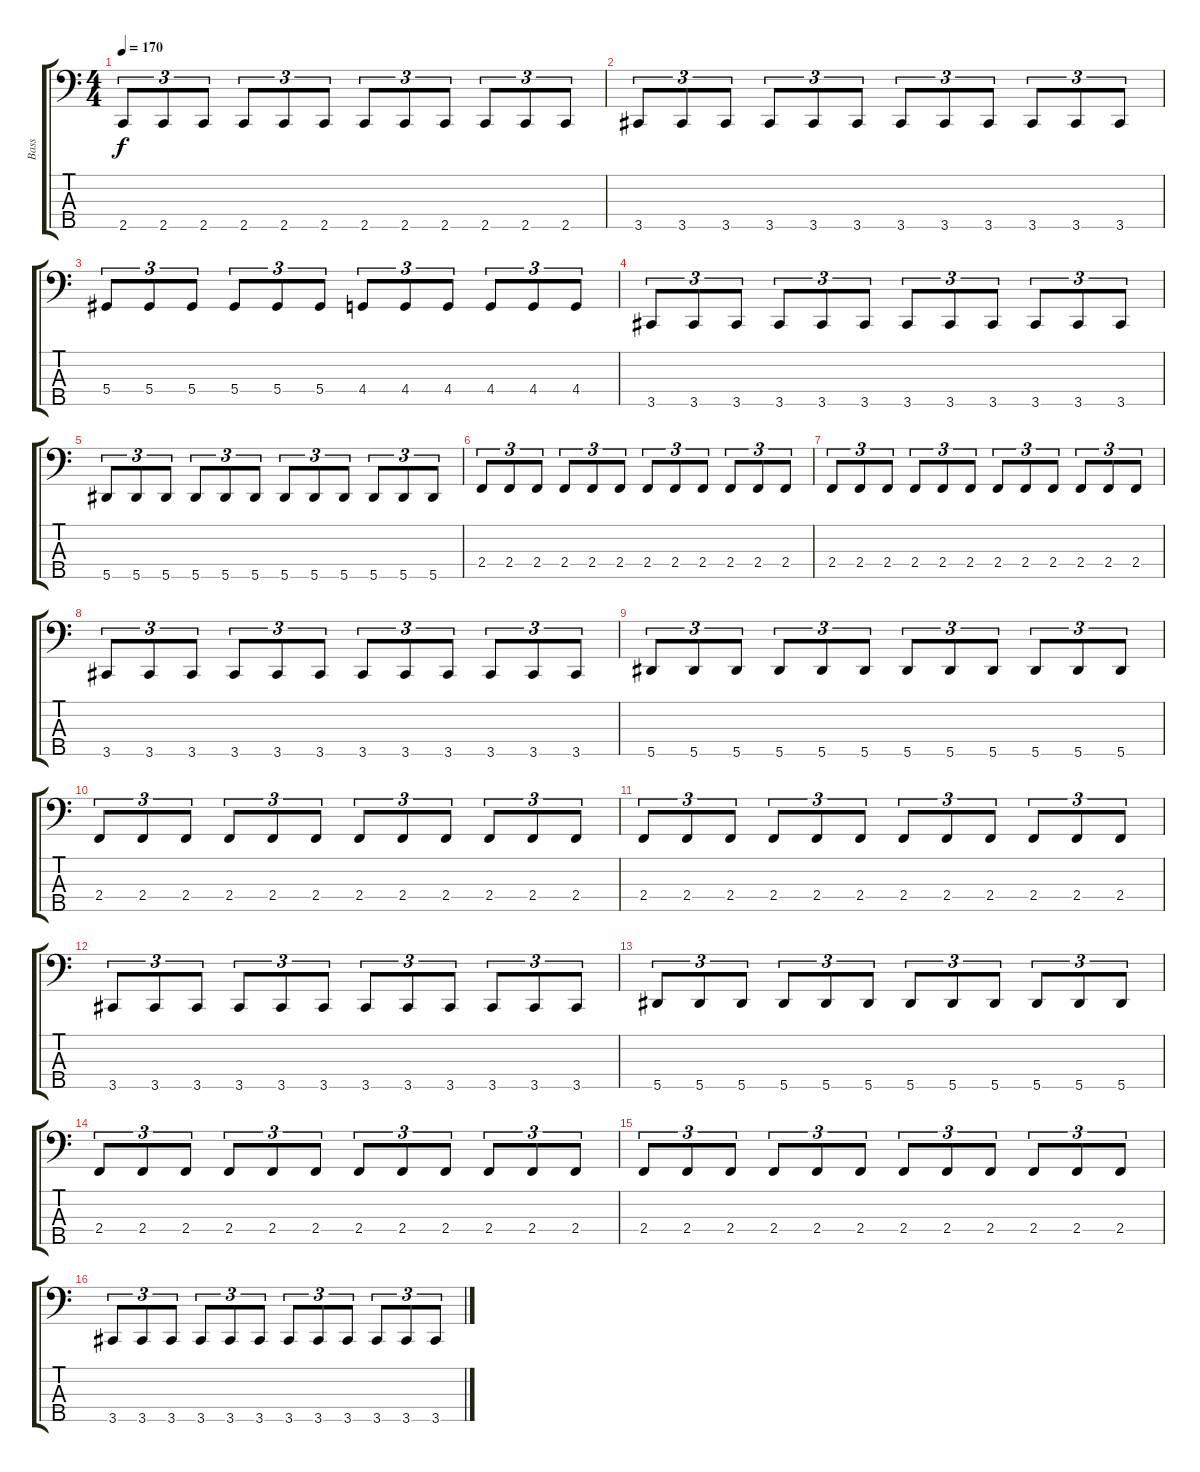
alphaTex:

\track ("Bass" "Bass") {instrument electricbassfinger}
\staff {score tabs}
\tuning (Gb2 Db2 Ab1 Eb1 Bb0) {hide}
\ts (4 4)
\tempo 170
\clef f4
\ks c
2.5.8{tu (3 2) dy f} 2.5.8{tu (3 2)} 2.5.8{tu (3 2)} 2.5.8{tu (3 2)} 2.5.8{tu (3 2)} 2.5.8{tu (3 2)} 2.5.8{tu (3 2)} 2.5.8{tu (3 2)} 2.5.8{tu (3 2)} 2.5.8{tu (3 2)} 2.5.8{tu (3 2)} 2.5.8{tu (3 2)} |
3.5.8{tu (3 2)} 3.5.8{tu (3 2)} 3.5.8{tu (3 2)} 3.5.8{tu (3 2)} 3.5.8{tu (3 2)} 3.5.8{tu (3 2)} 3.5.8{tu (3 2)} 3.5.8{tu (3 2)} 3.5.8{tu (3 2)} 3.5.8{tu (3 2)} 3.5.8{tu (3 2)} 3.5.8{tu (3 2)} |
5.4.8{tu (3 2)} 5.4.8{tu (3 2)} 5.4.8{tu (3 2)} 5.4.8{tu (3 2)} 5.4.8{tu (3 2)} 5.4.8{tu (3 2)} 4.4.8{tu (3 2)} 4.4.8{tu (3 2)} 4.4.8{tu (3 2)} 4.4.8{tu (3 2)} 4.4.8{tu (3 2)} 4.4.8{tu (3 2)} |
3.5.8{tu (3 2)} 3.5.8{tu (3 2)} 3.5.8{tu (3 2)} 3.5.8{tu (3 2)} 3.5.8{tu (3 2)} 3.5.8{tu (3 2)} 3.5.8{tu (3 2)} 3.5.8{tu (3 2)} 3.5.8{tu (3 2)} 3.5.8{tu (3 2)} 3.5.8{tu (3 2)} 3.5.8{tu (3 2)} |
5.5.8{tu (3 2)} 5.5.8{tu (3 2)} 5.5.8{tu (3 2)} 5.5.8{tu (3 2)} 5.5.8{tu (3 2)} 5.5.8{tu (3 2)} 5.5.8{tu (3 2)} 5.5.8{tu (3 2)} 5.5.8{tu (3 2)} 5.5.8{tu (3 2)} 5.5.8{tu (3 2)} 5.5.8{tu (3 2)} |
2.4.8{tu (3 2)} 2.4.8{tu (3 2)} 2.4.8{tu (3 2)} 2.4.8{tu (3 2)} 2.4.8{tu (3 2)} 2.4.8{tu (3 2)} 2.4.8{tu (3 2)} 2.4.8{tu (3 2)} 2.4.8{tu (3 2)} 2.4.8{tu (3 2)} 2.4.8{tu (3 2)} 2.4.8{tu (3 2)} |
2.4.8{tu (3 2)} 2.4.8{tu (3 2)} 2.4.8{tu (3 2)} 2.4.8{tu (3 2)} 2.4.8{tu (3 2)} 2.4.8{tu (3 2)} 2.4.8{tu (3 2)} 2.4.8{tu (3 2)} 2.4.8{tu (3 2)} 2.4.8{tu (3 2)} 2.4.8{tu (3 2)} 2.4.8{tu (3 2)} |
3.5.8{tu (3 2)} 3.5.8{tu (3 2)} 3.5.8{tu (3 2)} 3.5.8{tu (3 2)} 3.5.8{tu (3 2)} 3.5.8{tu (3 2)} 3.5.8{tu (3 2)} 3.5.8{tu (3 2)} 3.5.8{tu (3 2)} 3.5.8{tu (3 2)} 3.5.8{tu (3 2)} 3.5.8{tu (3 2)} |
5.5.8{tu (3 2)} 5.5.8{tu (3 2)} 5.5.8{tu (3 2)} 5.5.8{tu (3 2)} 5.5.8{tu (3 2)} 5.5.8{tu (3 2)} 5.5.8{tu (3 2)} 5.5.8{tu (3 2)} 5.5.8{tu (3 2)} 5.5.8{tu (3 2)} 5.5.8{tu (3 2)} 5.5.8{tu (3 2)} |
2.4.8{tu (3 2)} 2.4.8{tu (3 2)} 2.4.8{tu (3 2)} 2.4.8{tu (3 2)} 2.4.8{tu (3 2)} 2.4.8{tu (3 2)} 2.4.8{tu (3 2)} 2.4.8{tu (3 2)} 2.4.8{tu (3 2)} 2.4.8{tu (3 2)} 2.4.8{tu (3 2)} 2.4.8{tu (3 2)} |
2.4.8{tu (3 2)} 2.4.8{tu (3 2)} 2.4.8{tu (3 2)} 2.4.8{tu (3 2)} 2.4.8{tu (3 2)} 2.4.8{tu (3 2)} 2.4.8{tu (3 2)} 2.4.8{tu (3 2)} 2.4.8{tu (3 2)} 2.4.8{tu (3 2)} 2.4.8{tu (3 2)} 2.4.8{tu (3 2)} |
3.5.8{tu (3 2)} 3.5.8{tu (3 2)} 3.5.8{tu (3 2)} 3.5.8{tu (3 2)} 3.5.8{tu (3 2)} 3.5.8{tu (3 2)} 3.5.8{tu (3 2)} 3.5.8{tu (3 2)} 3.5.8{tu (3 2)} 3.5.8{tu (3 2)} 3.5.8{tu (3 2)} 3.5.8{tu (3 2)} |
5.5.8{tu (3 2)} 5.5.8{tu (3 2)} 5.5.8{tu (3 2)} 5.5.8{tu (3 2)} 5.5.8{tu (3 2)} 5.5.8{tu (3 2)} 5.5.8{tu (3 2)} 5.5.8{tu (3 2)} 5.5.8{tu (3 2)} 5.5.8{tu (3 2)} 5.5.8{tu (3 2)} 5.5.8{tu (3 2)} |
2.4.8{tu (3 2)} 2.4.8{tu (3 2)} 2.4.8{tu (3 2)} 2.4.8{tu (3 2)} 2.4.8{tu (3 2)} 2.4.8{tu (3 2)} 2.4.8{tu (3 2)} 2.4.8{tu (3 2)} 2.4.8{tu (3 2)} 2.4.8{tu (3 2)} 2.4.8{tu (3 2)} 2.4.8{tu (3 2)} |
2.4.8{tu (3 2)} 2.4.8{tu (3 2)} 2.4.8{tu (3 2)} 2.4.8{tu (3 2)} 2.4.8{tu (3 2)} 2.4.8{tu (3 2)} 2.4.8{tu (3 2)} 2.4.8{tu (3 2)} 2.4.8{tu (3 2)} 2.4.8{tu (3 2)} 2.4.8{tu (3 2)} 2.4.8{tu (3 2)} |
3.5.8{tu (3 2)} 3.5.8{tu (3 2)} 3.5.8{tu (3 2)} 3.5.8{tu (3 2)} 3.5.8{tu (3 2)} 3.5.8{tu (3 2)} 3.5.8{tu (3 2)} 3.5.8{tu (3 2)} 3.5.8{tu (3 2)} 3.5.8{tu (3 2)} 3.5.8{tu (3 2)} 3.5.8{tu (3 2)}
